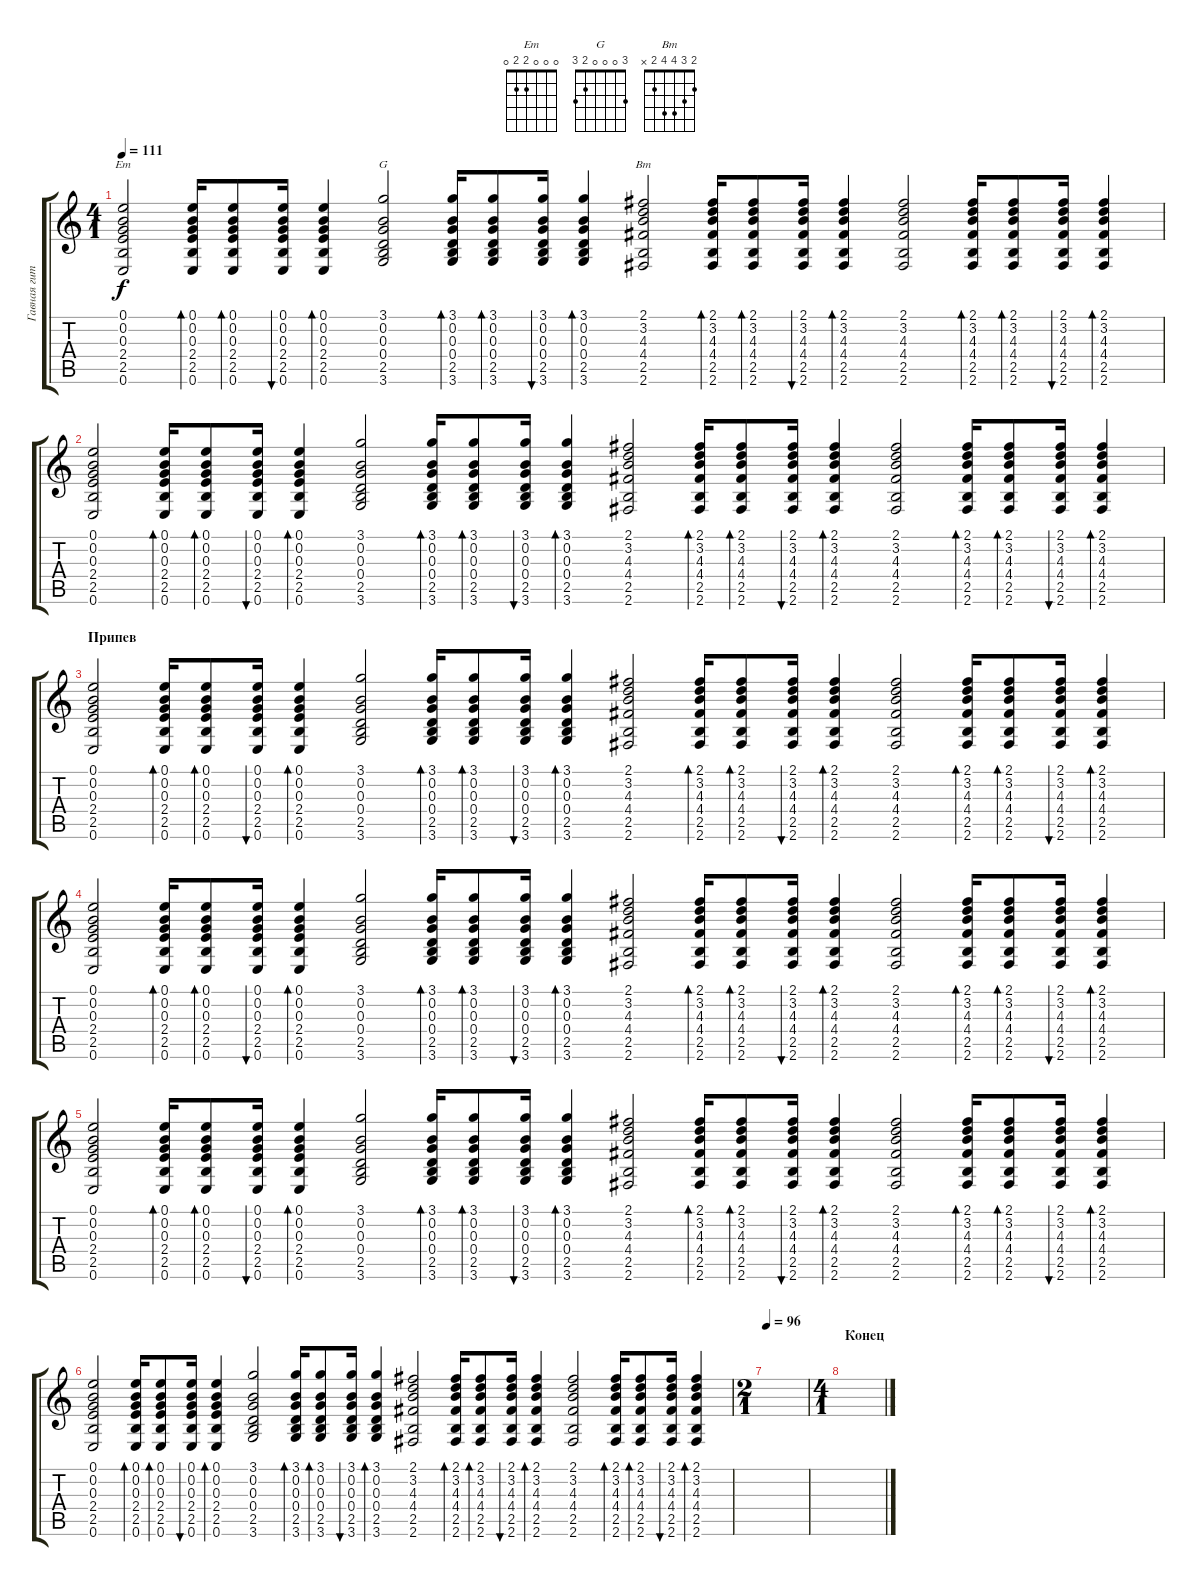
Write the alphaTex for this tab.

\track ("Гавная гитара" "Гавная гит") {instrument acousticguitarnylon}
\staff {score tabs}
\tuning (E4 B3 G3 D3 A2 E2) {hide}
\chord ("Em" 0 0 0 2 2 0)
\chord ("G" 3 0 0 0 2 3)
\chord ("Bm" 2 3 4 4 2 x)
\ts (4 1)
\tempo 111
\clef g2
\ks c
(0.1 0.2 0.3 2.4 2.5 0.6).2{ch "Em" dy f} (0.1 0.2 0.3 2.4 2.5 0.6).16{bd 60} (0.1 0.2 0.3 2.4 2.5 0.6).8{bd 60} (0.1 0.2 0.3 2.4 2.5 0.6).16{bu 120} (0.1 0.2 0.3 2.4 2.5 0.6).4{bd 60} (3.1 0.2 0.3 0.4 2.5 3.6).2{ch "G"} (3.1 0.2 0.3 0.4 2.5 3.6).16{bd 120} (3.1 0.2 0.3 0.4 2.5 3.6).8{bd 120} (3.1 0.2 0.3 0.4 2.5 3.6).16{bu 120} (3.1 0.2 0.3 0.4 2.5 3.6).4{bd 120} (2.1 3.2 4.3 4.4 2.5 2.6).2{ch "Bm"} (2.1 3.2 4.3 4.4 2.5 2.6).16{bd 120} (2.1 3.2 4.3 4.4 2.5 2.6).8{bd 120} (2.1 3.2 4.3 4.4 2.5 2.6).16{bu 120} (2.1 3.2 4.3 4.4 2.5 2.6).4{bd 120} (2.1 3.2 4.3 4.4 2.5 2.6).2 (2.1 3.2 4.3 4.4 2.5 2.6).16{bd 120} (2.1 3.2 4.3 4.4 2.5 2.6).8{bd 120} (2.1 3.2 4.3 4.4 2.5 2.6).16{bu 120} (2.1 3.2 4.3 4.4 2.5 2.6).4{bd 120} |
(0.1 0.2 0.3 2.4 2.5 0.6).2 (0.1 0.2 0.3 2.4 2.5 0.6).16{bd 60} (0.1 0.2 0.3 2.4 2.5 0.6).8{bd 60} (0.1 0.2 0.3 2.4 2.5 0.6).16{bu 120} (0.1 0.2 0.3 2.4 2.5 0.6).4{bd 60} (3.1 0.2 0.3 0.4 2.5 3.6).2 (3.1 0.2 0.3 0.4 2.5 3.6).16{bd 120} (3.1 0.2 0.3 0.4 2.5 3.6).8{bd 120} (3.1 0.2 0.3 0.4 2.5 3.6).16{bu 120} (3.1 0.2 0.3 0.4 2.5 3.6).4{bd 120} (2.1 3.2 4.3 4.4 2.5 2.6).2 (2.1 3.2 4.3 4.4 2.5 2.6).16{bd 120} (2.1 3.2 4.3 4.4 2.5 2.6).8{bd 120} (2.1 3.2 4.3 4.4 2.5 2.6).16{bu 120} (2.1 3.2 4.3 4.4 2.5 2.6).4{bd 120} (2.1 3.2 4.3 4.4 2.5 2.6).2 (2.1 3.2 4.3 4.4 2.5 2.6).16{bd 120} (2.1 3.2 4.3 4.4 2.5 2.6).8{bd 120} (2.1 3.2 4.3 4.4 2.5 2.6).16{bu 120} (2.1 3.2 4.3 4.4 2.5 2.6).4{bd 120} |
\section ("" "Припев")
(0.1 0.2 0.3 2.4 2.5 0.6).2{volume 9} (0.1 0.2 0.3 2.4 2.5 0.6).16{bd 60} (0.1 0.2 0.3 2.4 2.5 0.6).8{bd 60} (0.1 0.2 0.3 2.4 2.5 0.6).16{bu 120} (0.1 0.2 0.3 2.4 2.5 0.6).4{bd 60} (3.1 0.2 0.3 0.4 2.5 3.6).2 (3.1 0.2 0.3 0.4 2.5 3.6).16{bd 120} (3.1 0.2 0.3 0.4 2.5 3.6).8{bd 120} (3.1 0.2 0.3 0.4 2.5 3.6).16{bu 120} (3.1 0.2 0.3 0.4 2.5 3.6).4{bd 120} (2.1 3.2 4.3 4.4 2.5 2.6).2 (2.1 3.2 4.3 4.4 2.5 2.6).16{bd 120} (2.1 3.2 4.3 4.4 2.5 2.6).8{bd 120} (2.1 3.2 4.3 4.4 2.5 2.6).16{bu 120} (2.1 3.2 4.3 4.4 2.5 2.6).4{bd 120} (2.1 3.2 4.3 4.4 2.5 2.6).2 (2.1 3.2 4.3 4.4 2.5 2.6).16{bd 120} (2.1 3.2 4.3 4.4 2.5 2.6).8{bd 120} (2.1 3.2 4.3 4.4 2.5 2.6).16{bu 120} (2.1 3.2 4.3 4.4 2.5 2.6).4{bd 120} |
(0.1 0.2 0.3 2.4 2.5 0.6).2 (0.1 0.2 0.3 2.4 2.5 0.6).16{bd 60} (0.1 0.2 0.3 2.4 2.5 0.6).8{bd 60} (0.1 0.2 0.3 2.4 2.5 0.6).16{bu 120} (0.1 0.2 0.3 2.4 2.5 0.6).4{bd 60} (3.1 0.2 0.3 0.4 2.5 3.6).2 (3.1 0.2 0.3 0.4 2.5 3.6).16{bd 120} (3.1 0.2 0.3 0.4 2.5 3.6).8{bd 120} (3.1 0.2 0.3 0.4 2.5 3.6).16{bu 120} (3.1 0.2 0.3 0.4 2.5 3.6).4{bd 120} (2.1 3.2 4.3 4.4 2.5 2.6).2 (2.1 3.2 4.3 4.4 2.5 2.6).16{bd 120} (2.1 3.2 4.3 4.4 2.5 2.6).8{bd 120} (2.1 3.2 4.3 4.4 2.5 2.6).16{bu 120} (2.1 3.2 4.3 4.4 2.5 2.6).4{bd 120} (2.1 3.2 4.3 4.4 2.5 2.6).2 (2.1 3.2 4.3 4.4 2.5 2.6).16{bd 120} (2.1 3.2 4.3 4.4 2.5 2.6).8{bd 120} (2.1 3.2 4.3 4.4 2.5 2.6).16{bu 120} (2.1 3.2 4.3 4.4 2.5 2.6).4{bd 120} |
(0.1 0.2 0.3 2.4 2.5 0.6).2 (0.1 0.2 0.3 2.4 2.5 0.6).16{bd 60} (0.1 0.2 0.3 2.4 2.5 0.6).8{bd 60} (0.1 0.2 0.3 2.4 2.5 0.6).16{bu 120} (0.1 0.2 0.3 2.4 2.5 0.6).4{bd 60} (3.1 0.2 0.3 0.4 2.5 3.6).2 (3.1 0.2 0.3 0.4 2.5 3.6).16{bd 120} (3.1 0.2 0.3 0.4 2.5 3.6).8{bd 120} (3.1 0.2 0.3 0.4 2.5 3.6).16{bu 120} (3.1 0.2 0.3 0.4 2.5 3.6).4{bd 120} (2.1 3.2 4.3 4.4 2.5 2.6).2 (2.1 3.2 4.3 4.4 2.5 2.6).16{bd 120} (2.1 3.2 4.3 4.4 2.5 2.6).8{bd 120} (2.1 3.2 4.3 4.4 2.5 2.6).16{bu 120} (2.1 3.2 4.3 4.4 2.5 2.6).4{bd 120} (2.1 3.2 4.3 4.4 2.5 2.6).2 (2.1 3.2 4.3 4.4 2.5 2.6).16{bd 120} (2.1 3.2 4.3 4.4 2.5 2.6).8{bd 120} (2.1 3.2 4.3 4.4 2.5 2.6).16{bu 120} (2.1 3.2 4.3 4.4 2.5 2.6).4{bd 120} |
(0.1 0.2 0.3 2.4 2.5 0.6).2 (0.1 0.2 0.3 2.4 2.5 0.6).16{bd 60} (0.1 0.2 0.3 2.4 2.5 0.6).8{bd 60} (0.1 0.2 0.3 2.4 2.5 0.6).16{bu 120} (0.1 0.2 0.3 2.4 2.5 0.6).4{bd 60} (3.1 0.2 0.3 0.4 2.5 3.6).2 (3.1 0.2 0.3 0.4 2.5 3.6).16{bd 120} (3.1 0.2 0.3 0.4 2.5 3.6).8{bd 120} (3.1 0.2 0.3 0.4 2.5 3.6).16{bu 120} (3.1 0.2 0.3 0.4 2.5 3.6).4{bd 120} (2.1 3.2 4.3 4.4 2.5 2.6).2 (2.1 3.2 4.3 4.4 2.5 2.6).16{bd 120} (2.1 3.2 4.3 4.4 2.5 2.6).8{bd 120} (2.1 3.2 4.3 4.4 2.5 2.6).16{bu 120} (2.1 3.2 4.3 4.4 2.5 2.6).4{bd 120} (2.1 3.2 4.3 4.4 2.5 2.6).2 (2.1 3.2 4.3 4.4 2.5 2.6).16{bd 120} (2.1 3.2 4.3 4.4 2.5 2.6).8{bd 120} (2.1 3.2 4.3 4.4 2.5 2.6).16{bu 120} (2.1 3.2 4.3 4.4 2.5 2.6).4{bd 120} |
\ts (2 1)
\tempo 96
|
\ts (4 1)
\section ("" "Конец")
